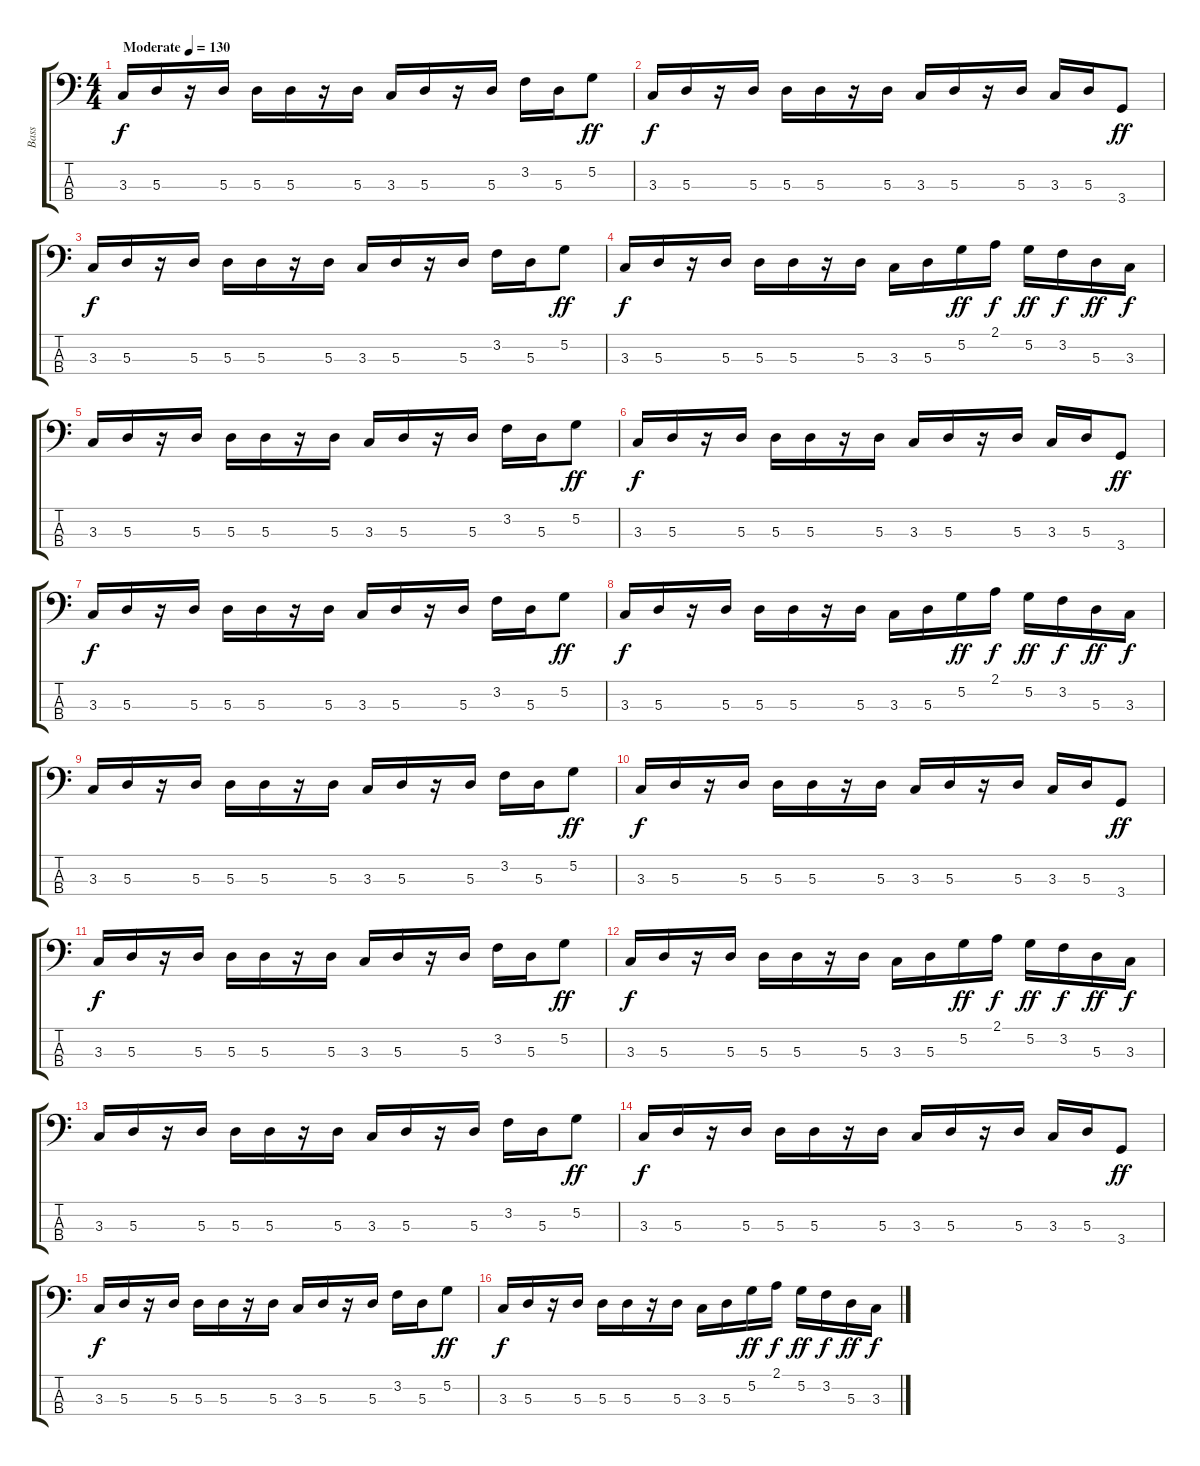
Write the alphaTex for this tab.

\track ("Bass" "Bass") {instrument electricbassfinger}
\staff {score tabs}
\tuning (G2 D2 A1 E1) {hide}
\ts (4 4)
\tempo (130 "Moderate")
\clef f4
\ks c
3.3.16{dy f instrument electricbassfinger} 5.3.16 r.16 5.3.16 5.3.16 5.3.16 r.16 5.3.16 3.3.16 5.3.16 r.16 5.3.16 3.2.16 5.3.16 5.2.8{dy ff} |
3.3.16{dy f} 5.3.16 r.16 5.3.16 5.3.16 5.3.16 r.16 5.3.16 3.3.16 5.3.16 r.16 5.3.16 3.3.16 5.3.16 3.4.8{dy ff} |
3.3.16{dy f} 5.3.16 r.16 5.3.16 5.3.16 5.3.16 r.16 5.3.16 3.3.16 5.3.16 r.16 5.3.16 3.2.16 5.3.16 5.2.8{dy ff} |
3.3.16{dy f} 5.3.16 r.16 5.3.16 5.3.16 5.3.16 r.16 5.3.16 3.3.16 5.3.16 5.2.16{dy ff} 2.1.16{dy f} 5.2.16{dy ff} 3.2.16{dy f} 5.3.16{dy ff} 3.3.16{dy f} |
3.3.16 5.3.16 r.16 5.3.16 5.3.16 5.3.16 r.16 5.3.16 3.3.16 5.3.16 r.16 5.3.16 3.2.16 5.3.16 5.2.8{dy ff} |
3.3.16{dy f} 5.3.16 r.16 5.3.16 5.3.16 5.3.16 r.16 5.3.16 3.3.16 5.3.16 r.16 5.3.16 3.3.16 5.3.16 3.4.8{dy ff} |
3.3.16{dy f} 5.3.16 r.16 5.3.16 5.3.16 5.3.16 r.16 5.3.16 3.3.16 5.3.16 r.16 5.3.16 3.2.16 5.3.16 5.2.8{dy ff} |
3.3.16{dy f} 5.3.16 r.16 5.3.16 5.3.16 5.3.16 r.16 5.3.16 3.3.16 5.3.16 5.2.16{dy ff} 2.1.16{dy f} 5.2.16{dy ff} 3.2.16{dy f} 5.3.16{dy ff} 3.3.16{dy f} |
3.3.16 5.3.16 r.16 5.3.16 5.3.16 5.3.16 r.16 5.3.16 3.3.16 5.3.16 r.16 5.3.16 3.2.16 5.3.16 5.2.8{dy ff} |
3.3.16{dy f} 5.3.16 r.16 5.3.16 5.3.16 5.3.16 r.16 5.3.16 3.3.16 5.3.16 r.16 5.3.16 3.3.16 5.3.16 3.4.8{dy ff} |
3.3.16{dy f} 5.3.16 r.16 5.3.16 5.3.16 5.3.16 r.16 5.3.16 3.3.16 5.3.16 r.16 5.3.16 3.2.16 5.3.16 5.2.8{dy ff} |
3.3.16{dy f} 5.3.16 r.16 5.3.16 5.3.16 5.3.16 r.16 5.3.16 3.3.16 5.3.16 5.2.16{dy ff} 2.1.16{dy f} 5.2.16{dy ff} 3.2.16{dy f} 5.3.16{dy ff} 3.3.16{dy f} |
3.3.16 5.3.16 r.16 5.3.16 5.3.16 5.3.16 r.16 5.3.16 3.3.16 5.3.16 r.16 5.3.16 3.2.16 5.3.16 5.2.8{dy ff} |
3.3.16{dy f} 5.3.16 r.16 5.3.16 5.3.16 5.3.16 r.16 5.3.16 3.3.16 5.3.16 r.16 5.3.16 3.3.16 5.3.16 3.4.8{dy ff} |
3.3.16{dy f} 5.3.16 r.16 5.3.16 5.3.16 5.3.16 r.16 5.3.16 3.3.16 5.3.16 r.16 5.3.16 3.2.16 5.3.16 5.2.8{dy ff} |
3.3.16{dy f} 5.3.16 r.16 5.3.16 5.3.16 5.3.16 r.16 5.3.16 3.3.16 5.3.16 5.2.16{dy ff} 2.1.16{dy f} 5.2.16{dy ff} 3.2.16{dy f} 5.3.16{dy ff} 3.3.16{dy f}
